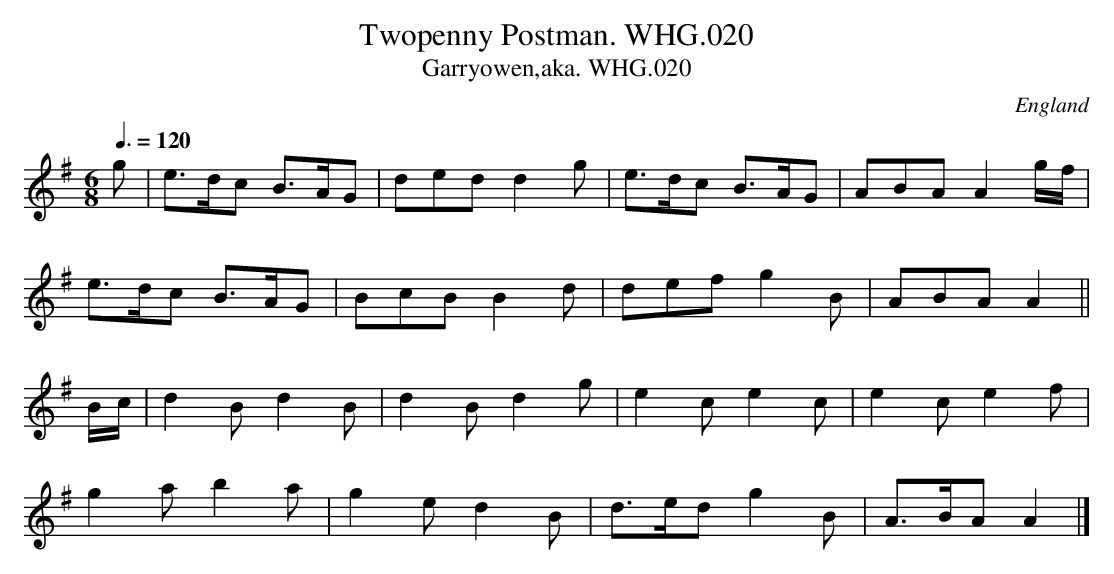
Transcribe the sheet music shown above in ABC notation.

X:1
T:Twopenny Postman. WHG.020
T:Garryowen,aka. WHG.020
L:1/8
M:6/8
O:England
Q:3/8=120
K:G
g|e>dc B>AG|ded d2g|e>dc B>AG|ABA A2g/f/|
e>dc B>AG|BcB B2d|def g2B|ABA A2||
B/c/|d2B d2B|d2B d2g|e2c e2c|e2c e2f|
g2a b2a|g2e d2B|d>ed g2B|A>BA A2|]
